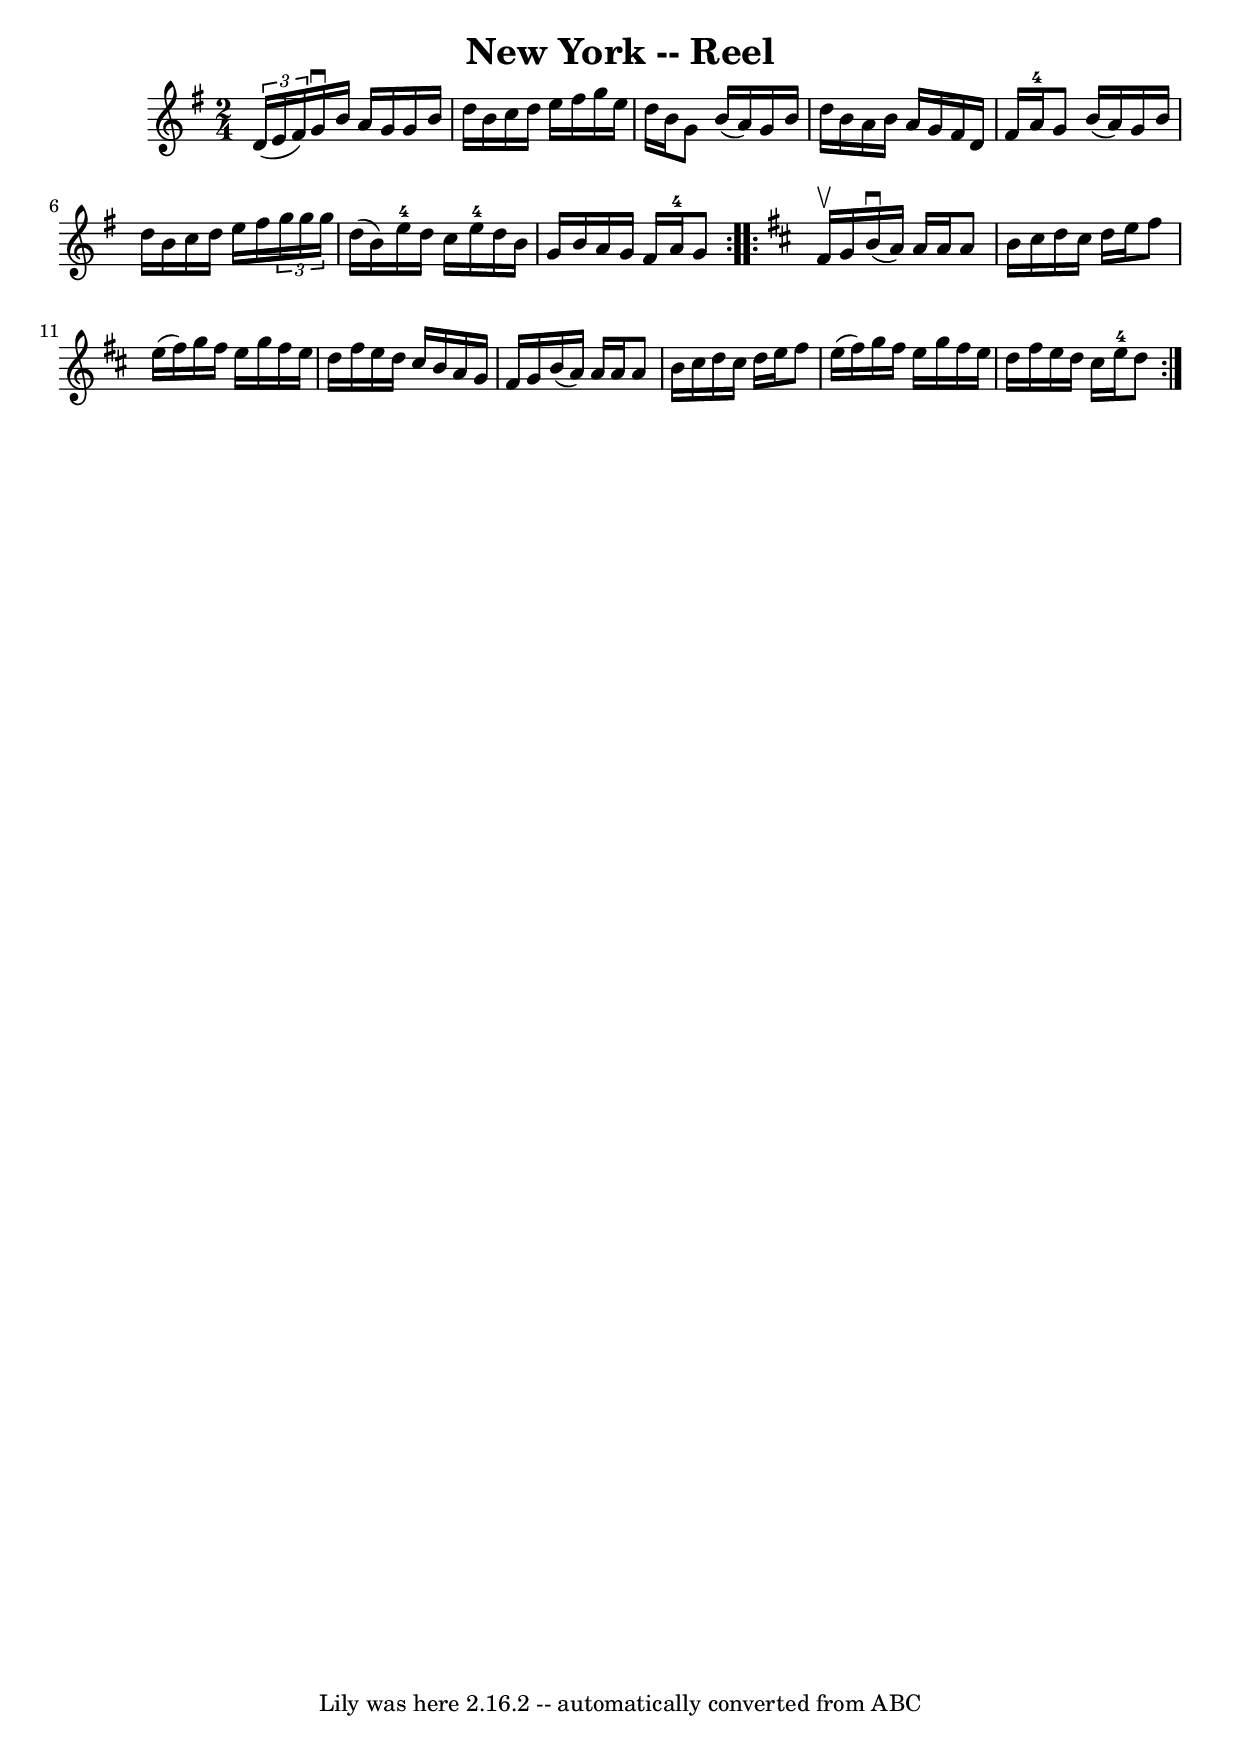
\version "2.7.40"
\include "Mammoth.ily"
\header {
	book = "Ryan's Mammoth Collection"
	crossRefNumber = "1"
	footnotes = "\\\\292"
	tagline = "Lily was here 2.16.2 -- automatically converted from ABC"
	title = "New York -- Reel"
}
voicedefault =  {
\set Score.defaultBarType = "empty"

\repeat volta 2 {
\time 2/4 \key g \major   \times 2/3 { d'16 (e'16 fis'16) } |
 
 g'16^\downbow b'16 a'16 g'16 g'16 b'16 d''16 b'16    
|
 c''16 d''16 e''16 fis''16 g''16 e''16 d''16    
b'16    |
 g'8 b'16 (a'16) g'16 b'16 d''16 b'16    
|
 a'16 b'16 a'16 g'16 fis'16 d'16 fis'16 a'16 
-4   |
 g'8 b'16 (a'16) g'16 b'16 d''16 b'16    
|
 c''16 d''16 e''16 fis''16    \times 2/3 { g''16 g''16  
 g''16  } d''16 (b'16)   |
 e''16-4 d''16 c''16    
e''16-4 d''16 b'16 g'16 b'16    |
 a'16 g'16 fis'16 
 a'16-4 g'8  }   \key d \major   \repeat volta 2 { fis'16^\upbow   
g'16  |
 b'16^\downbow(a'16) a'16 a'16 a'8 b'16    
cis''16    |
 d''16 cis''16 d''16 e''16 fis''8 e''16 (
fis''16)   |
 g''16 fis''16 e''16 g''16 fis''16 e''16 
 d''16 fis''16    |
 e''16 d''16 cis''16 b'16 a'16    
g'16 fis'16 g'16    |
 b'16 (a'16) a'16 a'16 a'8  
 b'16 cis''16    |
 d''16 cis''16 d''16 e''16 fis''8    
e''16 (fis''16)   |
 g''16 fis''16 e''16 g''16    
fis''16 e''16 d''16 fis''16    |
 e''16 d''16 cis''16    
e''16-4 d''8  }   
}

\score{
    <<

	\context Staff="default"
	{
	    \voicedefault 
	}

    >>
	\layout {
	}
	\midi {}
}
